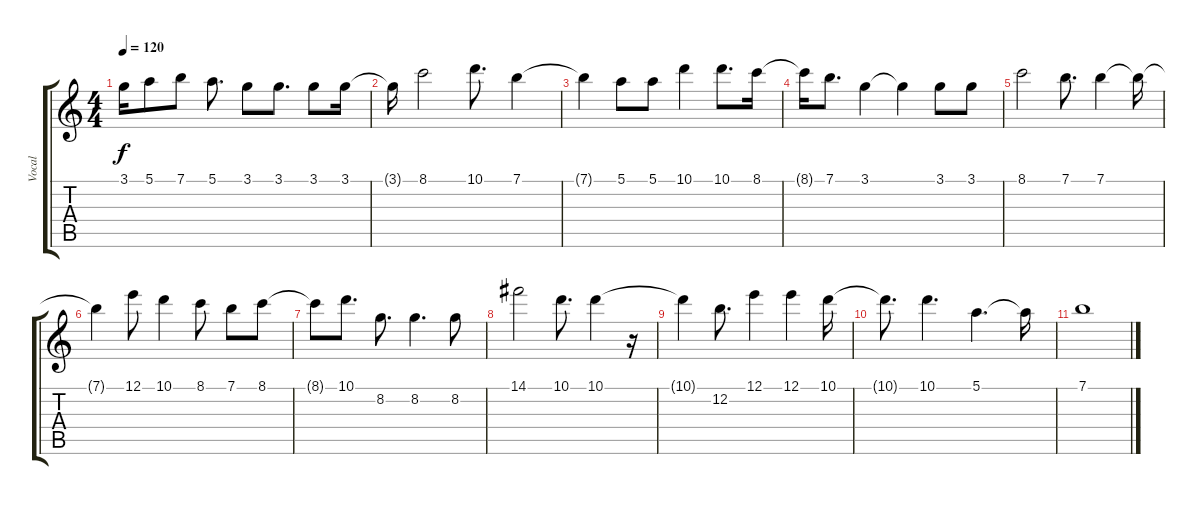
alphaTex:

\track ("Vocal" "Vocal") {instrument overdrivenguitar}
\staff {score tabs}
\tuning (E4 B3 G3 D3 A2 E2) {hide}
\ts (4 4)
\tempo 120
\clef g2
\ks c
3.1{t}.16{dy f} 5.1.8 7.1.8 5.1.8{d} 3.1.8 3.1.8{d} 3.1.8 3.1.16 |
3.1{t}.16 8.1.2 10.1.8{d} 7.1.4 |
7.1{t}.4 5.1.8 5.1.8 10.1.4 10.1.8{d} 8.1.16 |
8.1{t}.16 7.1.8{d} 3.1.4 3.1{t}.4 3.1.8 3.1.8 |
8.1.2 7.1.8{d} 7.1.4 7.1{t}.16 |
7.1{t}.4 12.1.8 10.1.4 8.1.8 7.1.8 8.1.8 |
8.1{t}.8 10.1.8{d} 8.2.8{d} 8.2.4{d} 8.2.8 |
14.1.2 10.1.8{d} 10.1.4 r.16 |
10.1{t}.4 12.2.8{d} 12.1.4 12.1.4 10.1.16 |
10.1{t}.8{d} 10.1.4{d} 5.1.4{d} 5.1{t}.16 |
7.1.1
